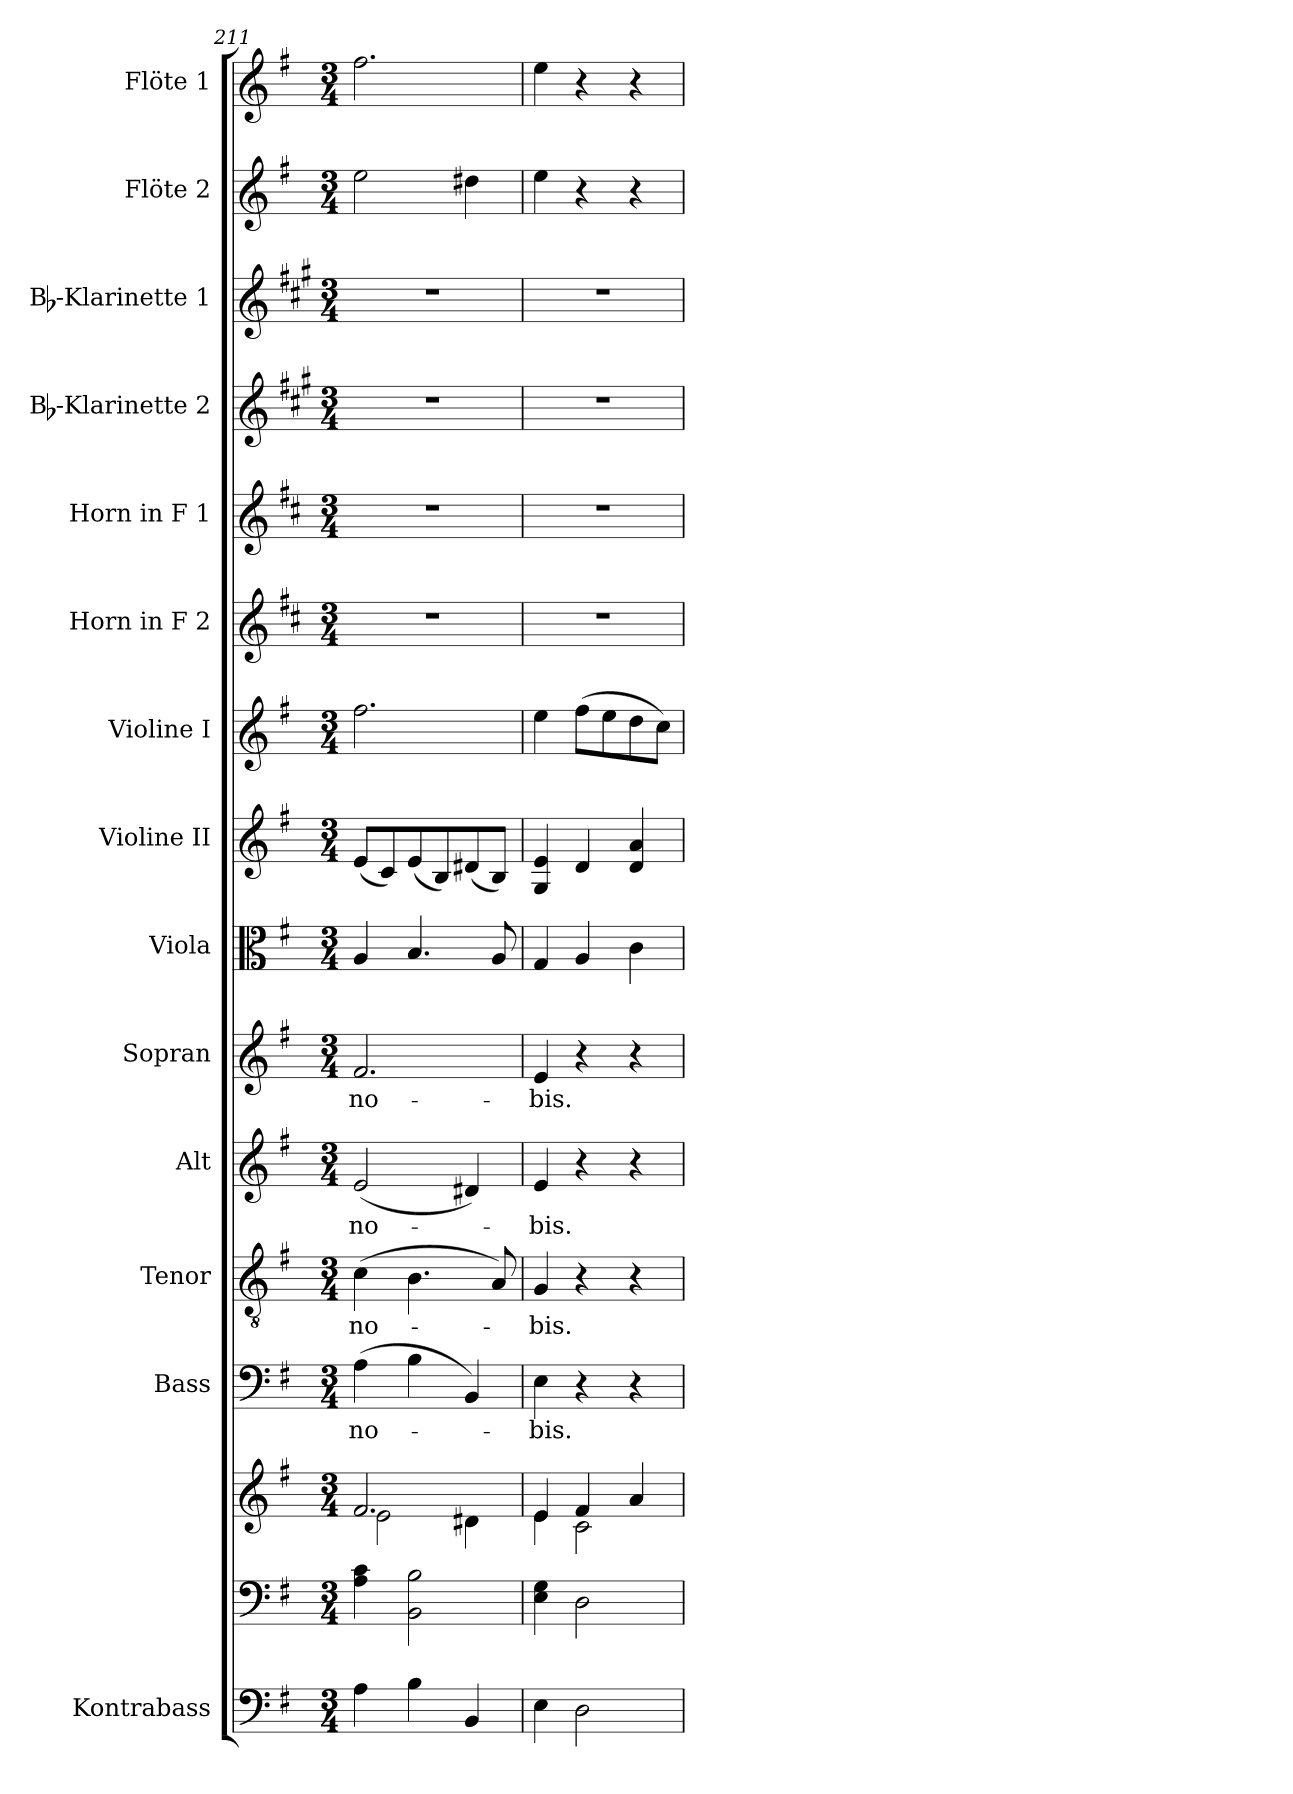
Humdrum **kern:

**kern	**kern	**kern	**kern	**text	**kern	**text	**kern	**text	**kern	**text	**kern	**kern	**kern	**kern	**kern	**kern	**kern	**kern	**kern
*part15	*part14	*part14	*part13	*part13	*part12	*part12	*part11	*part11	*part10	*part10	*part9	*part8	*part7	*part6	*part5	*part4	*part3	*part2	*part1
*staff16	*staff15	*staff14	*staff13	*staff13	*staff12	*staff12	*staff11	*staff11	*staff10	*staff10	*staff9	*staff8	*staff7	*staff6	*staff5	*staff4	*staff3	*staff2	*staff1
*I"Kontrabass	*	*	*I"Bass	*	*I"Tenor	*	*I"Alt	*	*I"Sopran	*	*I"Viola	*I"Violine II	*I"Violine I	*I"Horn in F 2	*I"Horn in F 1	*I"Bb-Klarinette 2	*I"Bb-Klarinette 1	*I"Flöte 2	*I"Flöte 1
*I'Kb.	*	*	*I'B.	*	*I'T.	*	*I'A.	*	*I'S.	*	*I'Vla.	*I'Vl. II	*I'Vl. I	*I'Horn 2	*I'Horn 1	*I'Bb Kl. 2	*I'Bb Kl. 1	*I'Fl. 2	*I'Fl. 1
*clefF4	*clefF4	*clefG2	*clefF4	*	*clefGv2	*	*clefG2	*	*clefG2	*	*clefC3	*clefG2	*clefG2	*clefG2	*clefG2	*clefG2	*clefG2	*clefG2	*clefG2
*ITrd7c12	*	*	*	*	*	*	*	*	*	*	*	*	*	*ITrd4c7	*ITrd4c7	*ITrd1c2	*ITrd1c2	*	*
*k[f#]	*k[f#]	*k[f#]	*k[f#]	*	*k[f#]	*	*k[f#]	*	*k[f#]	*	*k[f#]	*k[f#]	*k[f#]	*k[f#]	*k[f#]	*k[f#]	*k[f#]	*k[f#]	*k[f#]
*G:	*G:	*G:	*G:	*	*G:	*	*G:	*	*G:	*	*G:	*G:	*G:	*G:	*G:	*G:	*G:	*G:	*G:
*M3/4	*M3/4	*M3/4	*M3/4	*	*M3/4	*	*M3/4	*	*M3/4	*	*M3/4	*M3/4	*M3/4	*M3/4	*M3/4	*M3/4	*M3/4	*M3/4	*M3/4
=211	=211	=211	=211	=211	=211	=211	=211	=211	=211	=211	=211	=211	=211	=211	=211	=211	=211	=211	=211
*	*	*^	*	*	*	*	*	*	*	*	*	*	*	*	*	*	*	*	*
!	!	!	!	!	!LO:LY:b	!	!LO:LY:b	!	!LO:LY:b	!	!LO:LY:b	!	!	!	!	!	!	!	!	!
4AA\	4A\ 4c\	2.f#/	2e\	(>4A\	no-	(>4c\	no-	(<2e/	no-	2.f#/	no-	4A/	(<8e/L	2.ff#\	2.r	2.r	2.r	2.r	2ee\	2.ff#\
.	.	.	.	.	.	.	.	.	.	.	.	.	8c/)	.	.	.	.	.	.	.
4BB\	2BB\ 2B\	.	.	4B\	.	4.B\	.	.	.	.	.	4.B/	(<8e/	.	.	.	.	.	.	.
.	.	.	.	.	.	.	.	.	.	.	.	.	8B/)	.	.	.	.	.	.	.
4BBB/	.	.	4d#X\	4BB/)	.	.	.	4d#X/)	.	.	.	.	(<8d#X/	.	.	.	.	.	4dd#X\	.
.	.	.	.	.	.	8A/)	.	.	.	.	.	8A/	8B/J)	.	.	.	.	.	.	.
=212	=212	=212	=212	=212	=212	=212	=212	=212	=212	=212	=212	=212	=212	=212	=212	=212	=212	=212	=212	=212
!	!	!	!	!	!LO:LY:b	!	!LO:LY:b	!	!LO:LY:b	!	!LO:LY:b	!	!	!	!	!	!	!	!	!
4EE\	4E\ 4G\	4e/	4e\	4E\	-bis.	4G/	-bis.	4e/	-bis.	4e/	-bis.	4G/	4G/ 4e/	4ee\	2.r	2.r	2.r	2.r	4ee\	4ee\
2DD\	2D\	4f#/	2c\	4r	.	4r	.	4r	.	4r	.	4A/	4d/	(>8ff#\L	.	.	.	.	4r	4r
.	.	.	.	.	.	.	.	.	.	.	.	.	.	8ee\	.	.	.	.	.	.
.	.	4a/	.	4r	.	4r	.	4r	.	4r	.	4c\	4d/ 4a/	8dd\	.	.	.	.	4r	4r
.	.	.	.	.	.	.	.	.	.	.	.	.	.	8cc\J)	.	.	.	.	.	.
*	*	*v	*v	*	*	*	*	*	*	*	*	*	*	*	*	*	*	*	*	*
=	=	=	=	=	=	=	=	=	=	=	=	=	=	=	=	=	=	=	=
*-	*-	*-	*-	*-	*-	*-	*-	*-	*-	*-	*-	*-	*-	*-	*-	*-	*-	*-	*-
